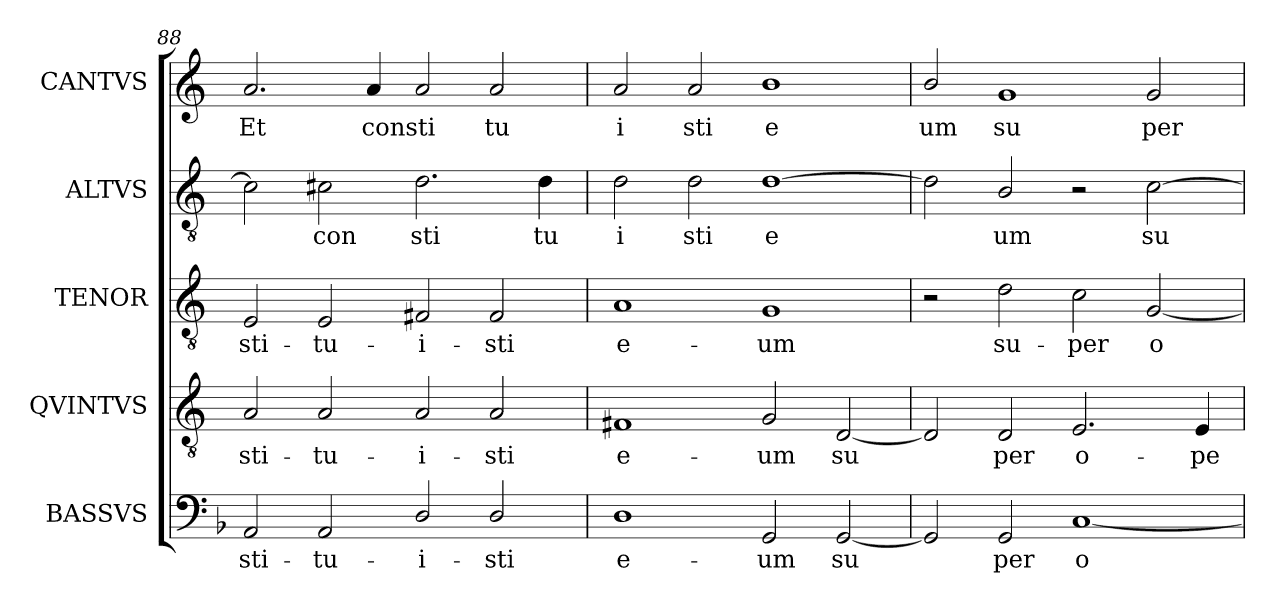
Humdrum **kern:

**kern	**text	**kern	**text	**kern	**text	**kern	**text	**kern	**text
*part5	*part5	*part4	*part4	*part3	*part3	*part2	*part2	*part1	*part1
*staff5	*staff5	*staff4	*staff4	*staff3	*staff3	*staff2	*staff2	*staff1	*staff1
*I"BASSVS	*	*I"QVINTVS	*	*I"TENOR	*	*I"ALTVS	*	*I"CANTVS	*
*clefF4	*	*clefGv2	*	*clefGv2	*	*clefGv2	*	*clefG2	*
*	*	*ITrd-3c-5	*	*ITrd-3c-5	*	*ITrd-3c-5	*	*ITrd-3c-5	*
*k[b-]	*	*k[b-]	*	*k[b-]	*	*k[b-]	*	*k[b-]	*
*F:	*	*F:	*	*F:	*	*F:	*	*F:	*
=88	=88	=88	=88	=88	=88	=88	=88	=88	=88
!	!LO:LY:b:cj	!	!LO:LY:b:cj	!	!LO:LY:b:cj	!	!LO:LY:b:cj	!	!LO:LY:b:cj
2AA/	-sti-	2d/	-sti-	2A/	-sti-	2f#\]	.	2.dd/	Et
!	!LO:LY:b:cj	!	!LO:LY:b:cj	!	!LO:LY:b:cj	!	!LO:LY:b:cj	!	!
2AA/	-tu-	2d/	-tu-	2A/	-tu-	2f#X\	con	.	.
!	!	!	!	!	!	!	!	!	!LO:LY:b:cj
.	.	.	.	.	.	.	.	4dd/	consti
!	!LO:LY:b:cj	!	!LO:LY:b:cj	!	!LO:LY:b:cj	!	!LO:LY:b:cj	!	!LO:LY:b:cj
2D/	-i-	2d/	-i-	2Bn/	-i-	2.g\	sti	2dd/	.
!	!LO:LY:b:cj	!	!LO:LY:b:cj	!	!LO:LY:b:cj	!	!	!	!LO:LY:b:cj
2D/	-sti	2d/	-sti	2B/	-sti	.	.	2dd/	tu
!	!	!	!	!	!	!	!LO:LY:b:cj	!	!
.	.	.	.	.	.	4g\	tu	.	.
=89	=89	=89	=89	=89	=89	=89	=89	=89	=89
!	!LO:LY:b:cj	!	!LO:LY:b:cj	!	!LO:LY:b:cj	!	!LO:LY:b:cj	!	!LO:LY:b:cj
1D	e-	1Bn	e-	1d	e-	2g\	i	2dd/	i
!	!	!	!	!	!	!	!LO:LY:b:cj	!	!LO:LY:b:cj
.	.	.	.	.	.	2g\	sti	2dd/	sti
!	!LO:LY:b:cj	!	!LO:LY:b:cj	!	!LO:LY:b:cj	!	!LO:LY:b:cj	!	!LO:LY:b:cj
2GG/	-um	2c/	-um	1c	-um	[>1g	e	1ee	e
!	!LO:LY:b:cj	!	!LO:LY:b:cj	!	!	!	!	!	!
[<2GG/	su-	[<2G/	su-	.	.	.	.	.	.
=90	=90	=90	=90	=90	=90	=90	=90	=90	=90
!	!LO:LY:b:cj	!	!LO:LY:b:cj	!	!	!	!LO:LY:b:cj	!	!LO:LY:b:cj
2GG/]	--	2G/]	--	2r	.	2g\]	.	2ee/	um
!	!LO:LY:b:cj	!	!LO:LY:b:cj	!	!LO:LY:b:cj	!	!LO:LY:b:cj	!	!LO:LY:b:cj
2GG/	-per	2G/	-per	2g\	su-	2e/	um	1cc	su
!	!LO:LY:b:cj	!	!LO:LY:b:cj	!	!LO:LY:b:cj	!	!	!	!
[<1C	o-	2.A/	o-	2f\	-per	2r	.	.	.
!	!	!	!	!	!LO:LY:b:cj	!	!LO:LY:b:cj	!	!LO:LY:b:cj
.	.	.	.	[<2c/	o-	[>2f\	su	2cc/	per
!	!	!	!LO:LY:b:cj	!	!	!	!	!	!
.	.	4A/	-pe-	.	.	.	.	.	.
=	=	=	=	=	=	=	=	=	=
*-	*-	*-	*-	*-	*-	*-	*-	*-	*-
